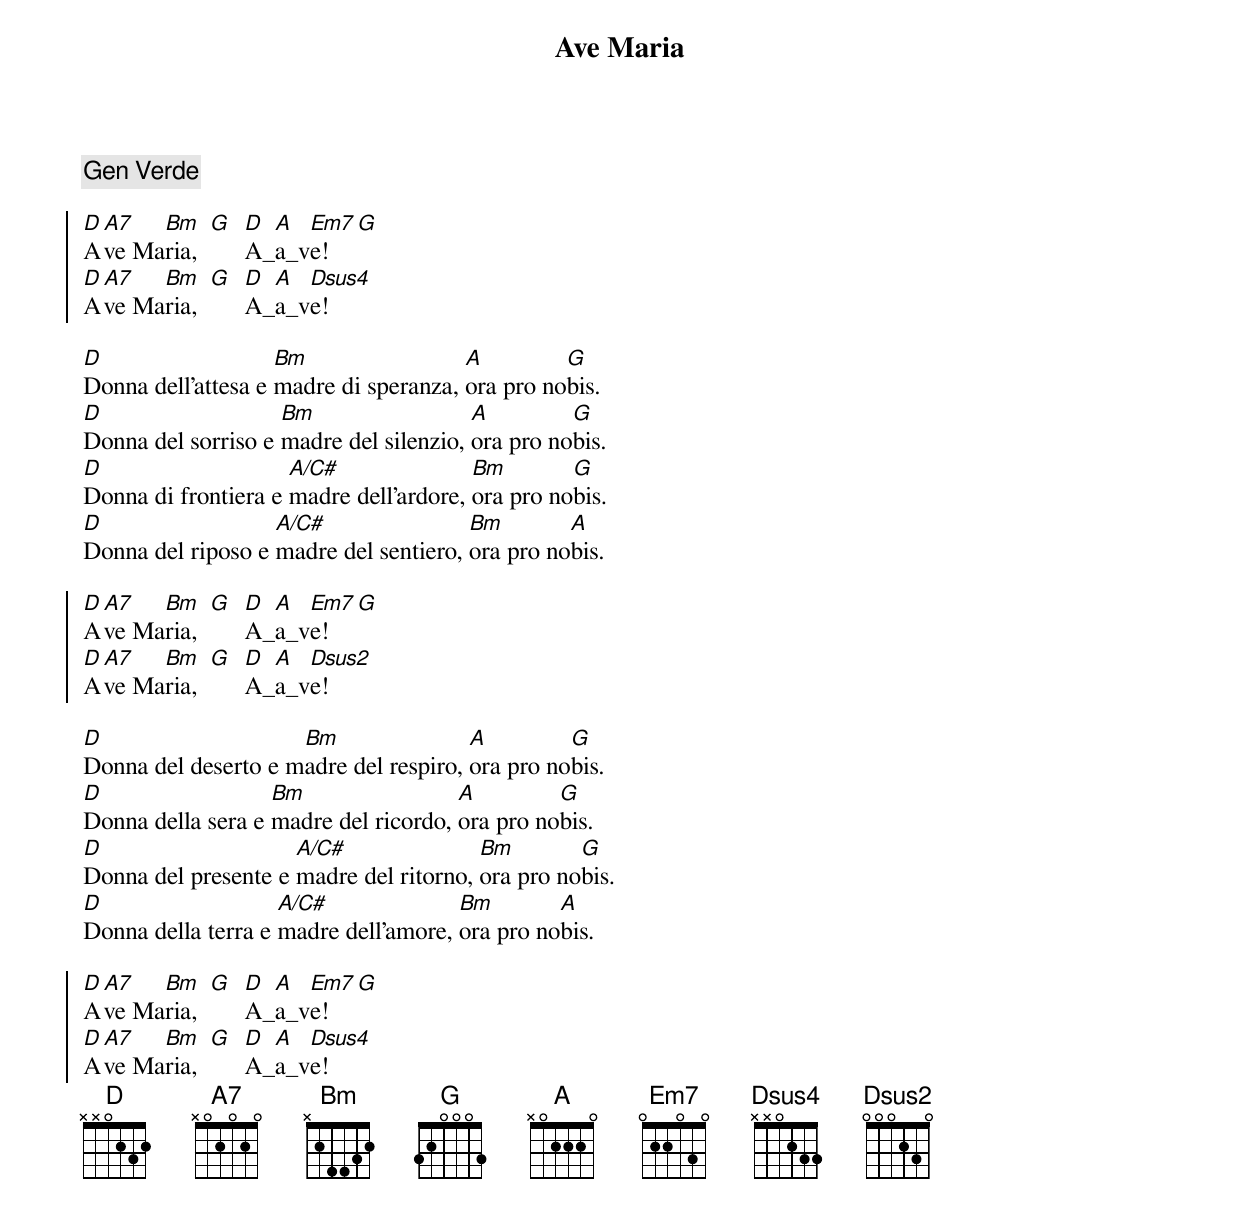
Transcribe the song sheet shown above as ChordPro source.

{title:Ave Maria}
{c:Gen Verde}

{soc}
[D]A[A7]ve Ma[Bm]ria,  [G]  [D]A_[A]a_v[Em7]e!  [G]
[D]A[A7]ve Ma[Bm]ria,  [G]  [D]A_[A]a_v[Dsus4]e!
{eoc}

[D]Donna dell’attesa e [Bm]madre di speranza, [A]ora pro no[G]bis.
[D]Donna del sorriso e [Bm]madre del silenzio, [A]ora pro no[G]bis.
[D]Donna di frontiera e [A/C#]madre dell’ardore, [Bm]ora pro no[G]bis.
[D]Donna del riposo e [A/C#]madre del sentiero, [Bm]ora pro no[A]bis.

{soc}
[D]A[A7]ve Ma[Bm]ria,  [G]  [D]A_[A]a_v[Em7]e!  [G]
[D]A[A7]ve Ma[Bm]ria,  [G]  [D]A_[A]a_v[Dsus2]e!
{eoc}

[D]Donna del deserto e m[Bm]adre del respiro, [A]ora pro no[G]bis.
[D]Donna della sera e [Bm]madre del ricordo, [A]ora pro no[G]bis.
[D]Donna del presente e [A/C#]madre del ritorno, [Bm]ora pro no[G]bis.
[D]Donna della terra e [A/C#]madre dell’amore, [Bm]ora pro no[A]bis.

{soc}
[D]A[A7]ve Ma[Bm]ria,  [G]  [D]A_[A]a_v[Em7]e!  [G]
[D]A[A7]ve Ma[Bm]ria,  [G]  [D]A_[A]a_v[Dsus4]e!
{eoc}
